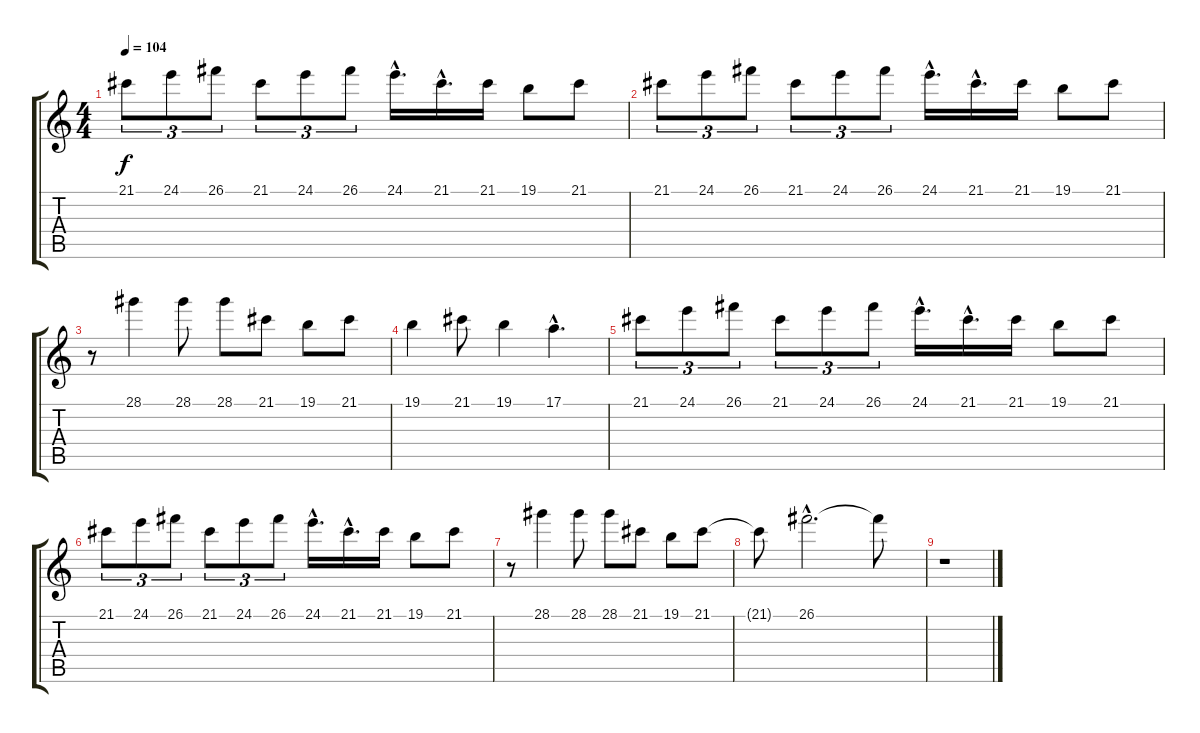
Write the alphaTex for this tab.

\track "" {instrument voiceoohs}
\staff {score tabs}
\tuning (E4 B3 G3 D3 A2 E2) {hide}
\ts (4 4)
\tempo 104
\clef g2
\ks c
21.1.8{tu (3 2) dy f} 24.1.8{tu (3 2)} 26.1.8{tu (3 2)} 21.1.8{tu (3 2)} 24.1.8{tu (3 2)} 26.1.8{tu (3 2)} 24.1{hac}.16{d} 21.1{hac}.16{d} 21.1.16 19.1.8 21.1.8 |
21.1.8{tu (3 2)} 24.1.8{tu (3 2)} 26.1.8{tu (3 2)} 21.1.8{tu (3 2)} 24.1.8{tu (3 2)} 26.1.8{tu (3 2)} 24.1{hac}.16{d} 21.1{hac}.16{d} 21.1.16 19.1.8 21.1.8 |
r.8 28.1.4 28.1.8 28.1.8 21.1.8 19.1.8 21.1.8 |
19.1.4 21.1.8 19.1.4 17.1{hac}.4{d} |
21.1.8{tu (3 2)} 24.1.8{tu (3 2)} 26.1.8{tu (3 2)} 21.1.8{tu (3 2)} 24.1.8{tu (3 2)} 26.1.8{tu (3 2)} 24.1{hac}.16{d} 21.1{hac}.16{d} 21.1.16 19.1.8 21.1.8 |
21.1.8{tu (3 2)} 24.1.8{tu (3 2)} 26.1.8{tu (3 2)} 21.1.8{tu (3 2)} 24.1.8{tu (3 2)} 26.1.8{tu (3 2)} 24.1{hac}.16{d} 21.1{hac}.16{d} 21.1.16 19.1.8 21.1.8 |
r.8 28.1.4 28.1.8 28.1.8 21.1.8 19.1.8 21.1.8 |
21.1{t}.8 26.1{hac}.2{d} 26.1{t}.8 |
r.1
